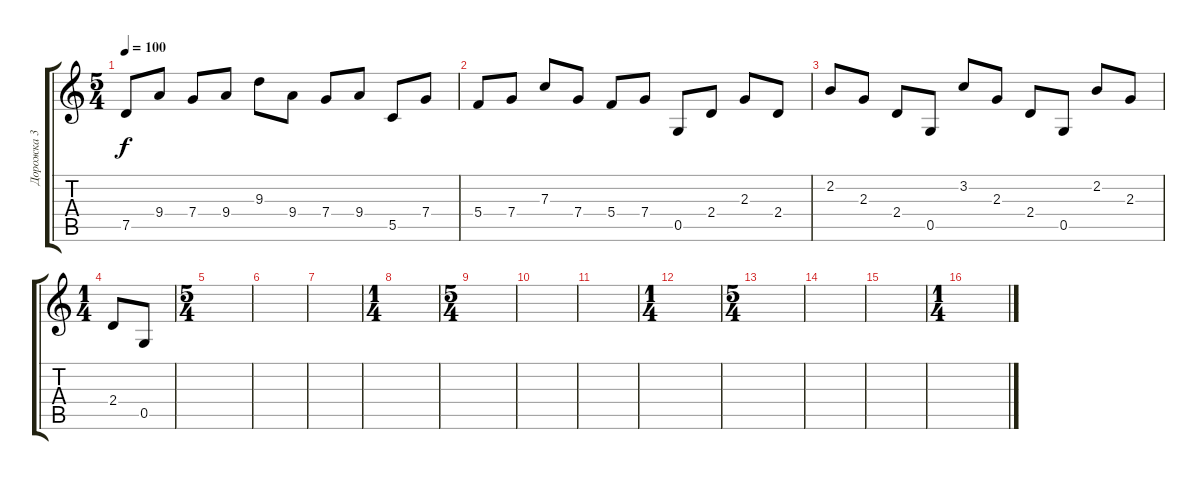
\track ("Дорожка 3" "Дорожка 3") {instrument electricguitarjazz}
\staff {score tabs}
\tuning (D4 A3 F3 C3 G2 D2) {hide}
\ts (5 4)
\tempo 100
\clef g2
\ks c
7.5.8{dy f} 9.4.8 7.4.8 9.4.8 9.3.8 9.4.8 7.4.8 9.4.8 5.5.8 7.4.8 |
5.4.8 7.4.8 7.3.8 7.4.8 5.4.8 7.4.8 0.5.8 2.4.8 2.3.8 2.4.8 |
2.2.8 2.3.8 2.4.8 0.5.8 3.2.8 2.3.8 2.4.8 0.5.8 2.2.8 2.3.8 |
\ts (1 4)
2.4.8 0.5.8 |
\ts (5 4)
|
|
|
\ts (1 4)
|
\ts (5 4)
|
|
|
\ts (1 4)
|
\ts (5 4)
|
|
|
\ts (1 4)
